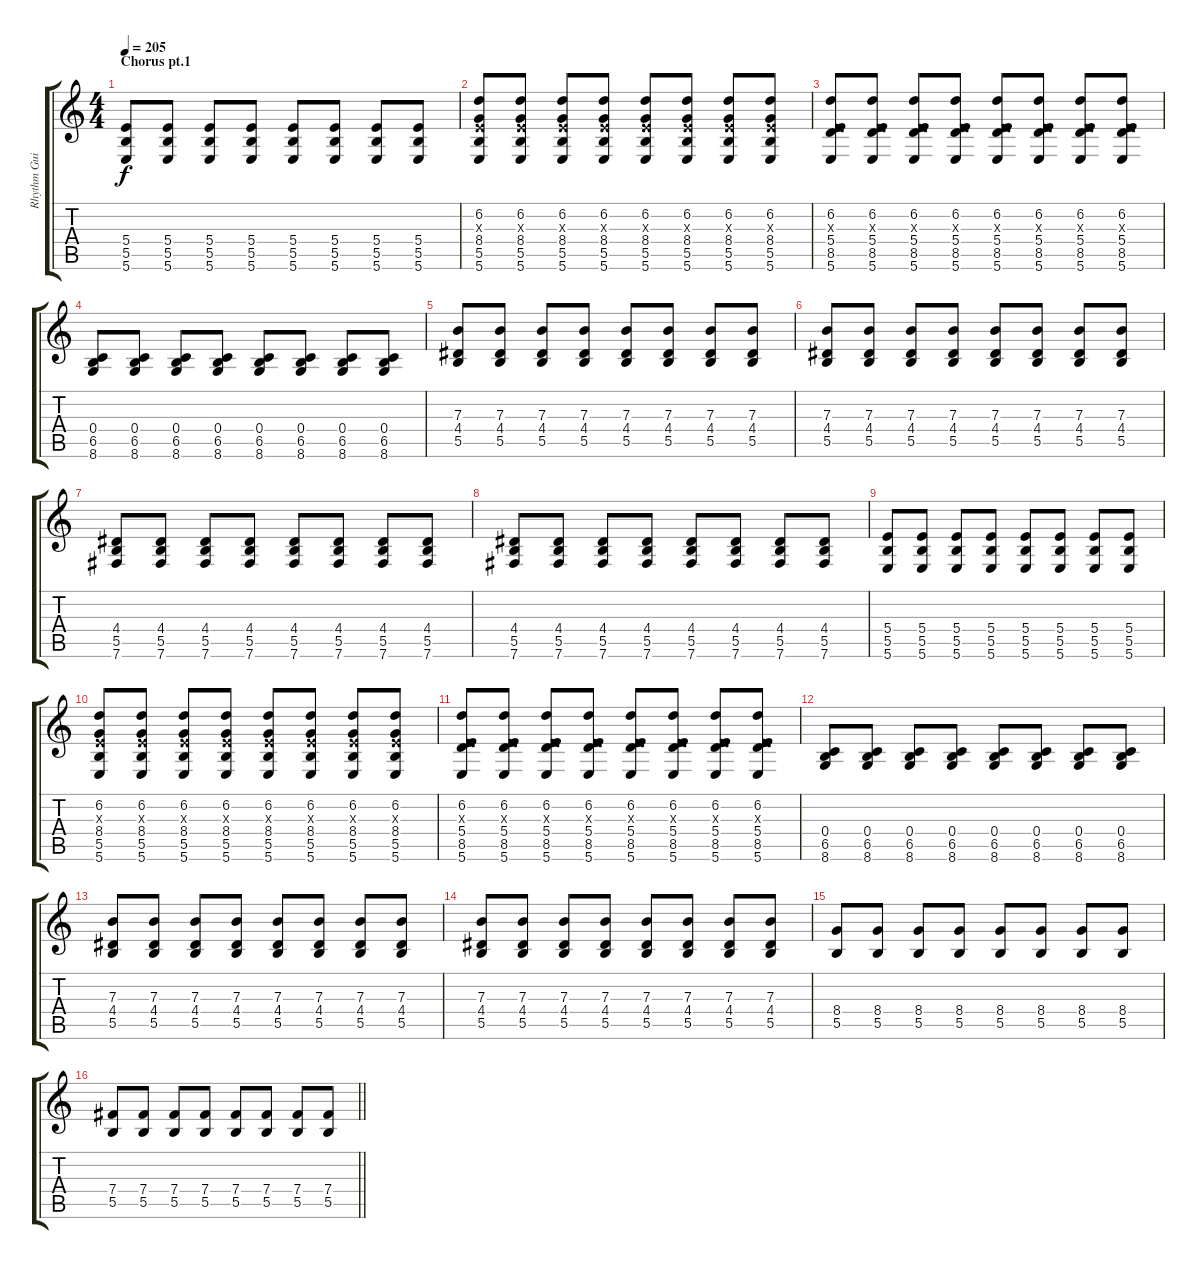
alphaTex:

\track ("Rhythm Guitar 2" "Rhythm Gui") {instrument overdrivenguitar}
\staff {score tabs}
\tuning (Db4 Ab3 E3 B2 Gb2 B1) {hide}
\ts (4 4)
\section ("" "Chorus pt.1")
\tempo 205
\clef g2
\ks c
(5.4 5.5 5.6).8{dy f} (5.4 5.5 5.6).8 (5.4 5.5 5.6).8 (5.4 5.5 5.6).8 (5.4 5.5 5.6).8 (5.4 5.5 5.6).8 (5.4 5.5 5.6).8 (5.4 5.5 5.6).8 |
(6.2 0.3{x} 8.4 5.5 5.6).8 (6.2 0.3{x} 8.4 5.5 5.6).8 (6.2 0.3{x} 8.4 5.5 5.6).8 (6.2 0.3{x} 8.4 5.5 5.6).8 (6.2 0.3{x} 8.4 5.5 5.6).8 (6.2 0.3{x} 8.4 5.5 5.6).8 (6.2 0.3{x} 8.4 5.5 5.6).8 (6.2 0.3{x} 8.4 5.5 5.6).8 |
(6.2 0.3{x} 5.4 8.5 5.6).8 (6.2 0.3{x} 5.4 8.5 5.6).8 (6.2 0.3{x} 5.4 8.5 5.6).8 (6.2 0.3{x} 5.4 8.5 5.6).8 (6.2 0.3{x} 5.4 8.5 5.6).8 (6.2 0.3{x} 5.4 8.5 5.6).8 (6.2 0.3{x} 5.4 8.5 5.6).8 (6.2 0.3{x} 5.4 8.5 5.6).8 |
(0.4 6.5 8.6).8 (0.4 6.5 8.6).8 (0.4 6.5 8.6).8 (0.4 6.5 8.6).8 (0.4 6.5 8.6).8 (0.4 6.5 8.6).8 (0.4 6.5 8.6).8 (0.4 6.5 8.6).8 |
(7.3 4.4 5.5).8 (7.3 4.4 5.5).8 (7.3 4.4 5.5).8 (7.3 4.4 5.5).8 (7.3 4.4 5.5).8 (7.3 4.4 5.5).8 (7.3 4.4 5.5).8 (7.3 4.4 5.5).8 |
(7.3 4.4 5.5).8 (7.3 4.4 5.5).8 (7.3 4.4 5.5).8 (7.3 4.4 5.5).8 (7.3 4.4 5.5).8 (7.3 4.4 5.5).8 (7.3 4.4 5.5).8 (7.3 4.4 5.5).8 |
(4.4 5.5 7.6).8 (4.4 5.5 7.6).8 (4.4 5.5 7.6).8 (4.4 5.5 7.6).8 (4.4 5.5 7.6).8 (4.4 5.5 7.6).8 (4.4 5.5 7.6).8 (4.4 5.5 7.6).8 |
(4.4 5.5 7.6).8 (4.4 5.5 7.6).8 (4.4 5.5 7.6).8 (4.4 5.5 7.6).8 (4.4 5.5 7.6).8 (4.4 5.5 7.6).8 (4.4 5.5 7.6).8 (4.4 5.5 7.6).8 |
(5.4 5.5 5.6).8 (5.4 5.5 5.6).8 (5.4 5.5 5.6).8 (5.4 5.5 5.6).8 (5.4 5.5 5.6).8 (5.4 5.5 5.6).8 (5.4 5.5 5.6).8 (5.4 5.5 5.6).8 |
(6.2 0.3{x} 8.4 5.5 5.6).8 (6.2 0.3{x} 8.4 5.5 5.6).8 (6.2 0.3{x} 8.4 5.5 5.6).8 (6.2 0.3{x} 8.4 5.5 5.6).8 (6.2 0.3{x} 8.4 5.5 5.6).8 (6.2 0.3{x} 8.4 5.5 5.6).8 (6.2 0.3{x} 8.4 5.5 5.6).8 (6.2 0.3{x} 8.4 5.5 5.6).8 |
(6.2 0.3{x} 5.4 8.5 5.6).8 (6.2 0.3{x} 5.4 8.5 5.6).8 (6.2 0.3{x} 5.4 8.5 5.6).8 (6.2 0.3{x} 5.4 8.5 5.6).8 (6.2 0.3{x} 5.4 8.5 5.6).8 (6.2 0.3{x} 5.4 8.5 5.6).8 (6.2 0.3{x} 5.4 8.5 5.6).8 (6.2 0.3{x} 5.4 8.5 5.6).8 |
(0.4 6.5 8.6).8 (0.4 6.5 8.6).8 (0.4 6.5 8.6).8 (0.4 6.5 8.6).8 (0.4 6.5 8.6).8 (0.4 6.5 8.6).8 (0.4 6.5 8.6).8 (0.4 6.5 8.6).8 |
(7.3 4.4 5.5).8 (7.3 4.4 5.5).8 (7.3 4.4 5.5).8 (7.3 4.4 5.5).8 (7.3 4.4 5.5).8 (7.3 4.4 5.5).8 (7.3 4.4 5.5).8 (7.3 4.4 5.5).8 |
(7.3 4.4 5.5).8 (7.3 4.4 5.5).8 (7.3 4.4 5.5).8 (7.3 4.4 5.5).8 (7.3 4.4 5.5).8 (7.3 4.4 5.5).8 (7.3 4.4 5.5).8 (7.3 4.4 5.5).8 |
(8.4 5.5).8 (8.4 5.5).8 (8.4 5.5).8 (8.4 5.5).8 (8.4 5.5).8 (8.4 5.5).8 (8.4 5.5).8 (8.4 5.5).8 |
\barLineRight lightlight
(7.4 5.5).8 (7.4 5.5).8 (7.4 5.5).8 (7.4 5.5).8 (7.4 5.5).8 (7.4 5.5).8 (7.4 5.5).8 (7.4 5.5).8
